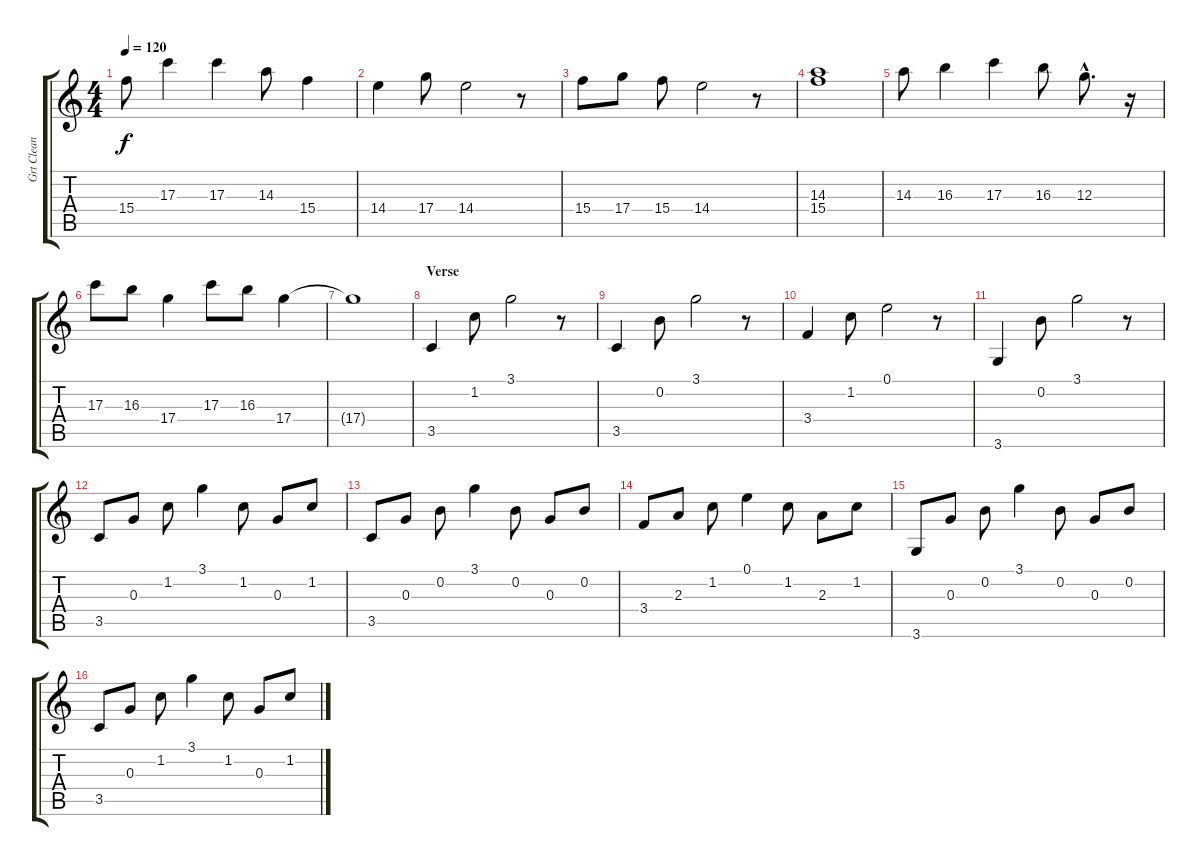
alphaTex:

\track ("Grt Clean" "Grt Clean") {instrument electricguitarjazz}
\staff {score tabs}
\tuning (E4 B3 G3 D3 A2 E2) {hide}
\ts (4 4)
\tempo 120
\clef g2
\ks c
15.4.8{dy f} 17.3.4 17.3.4 14.3.8 15.4.4 |
14.4.4 17.4.8 14.4.2 r.8 |
15.4.8 17.4.8 15.4.8 14.4.2 r.8 |
(14.3 15.4).1 |
14.3.8 16.3.4 17.3.4 16.3.8 12.3{hac}.8{d} r.16 |
17.3.8 16.3.8 17.4.4 17.3.8 16.3.8 17.4.4 |
17.4{t}.1 |
\section ("" "Verse")
3.5.4 1.2.8 3.1.2 r.8 |
3.5.4 0.2.8 3.1.2 r.8 |
3.4.4 1.2.8 0.1.2 r.8 |
3.6.4 0.2.8 3.1.2 r.8 |
3.5.8 0.3.8 1.2.8 3.1.4 1.2.8 0.3.8 1.2.8 |
3.5.8 0.3.8 0.2.8 3.1.4 0.2.8 0.3.8 0.2.8 |
3.4.8 2.3.8 1.2.8 0.1.4 1.2.8 2.3.8 1.2.8 |
3.6.8 0.3.8 0.2.8 3.1.4 0.2.8 0.3.8 0.2.8 |
3.5.8 0.3.8 1.2.8 3.1.4 1.2.8 0.3.8 1.2.8
